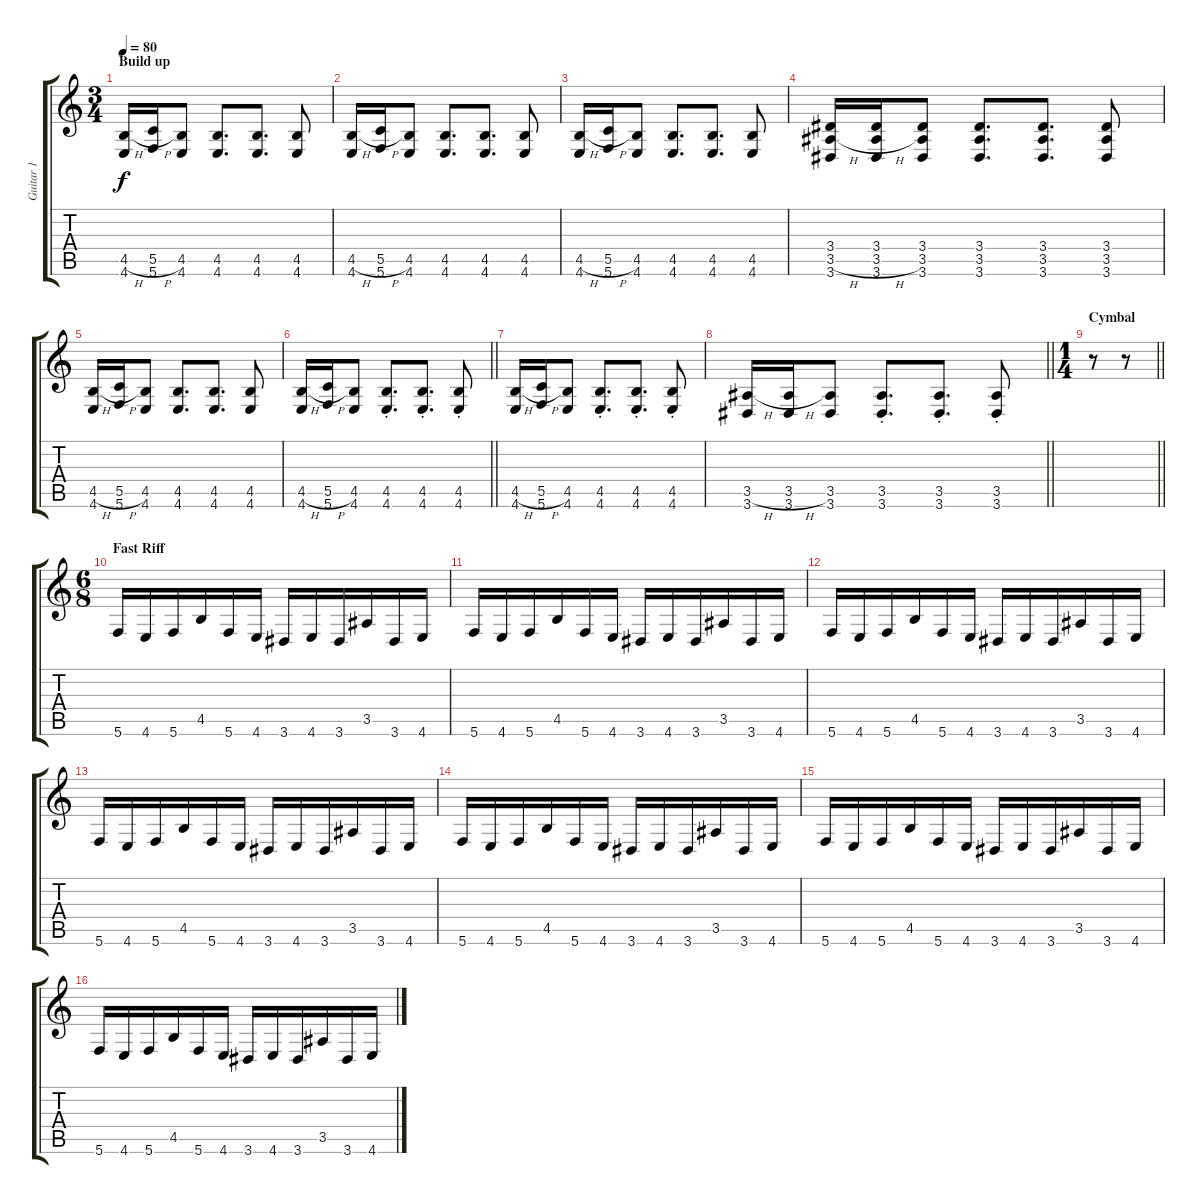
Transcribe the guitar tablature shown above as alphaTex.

\track ("Guitar 1" "Guitar 1") {instrument distortionguitar}
\staff {score tabs}
\tuning (D4 A3 F3 C3 G2 C2) {hide}
\ts (3 4)
\section ("" "Build up")
\tempo 80
\clef g2
\ks c
(4.5{h} 4.6).16{dy f} (5.5{h} 5.6).16 (4.5 4.6).8 (4.5 4.6).8{d} (4.5 4.6).8{d} (4.5 4.6).8 |
(4.5{h} 4.6).16 (5.5{h} 5.6).16 (4.5 4.6).8 (4.5 4.6).8{d} (4.5 4.6).8{d} (4.5 4.6).8 |
(4.5{h} 4.6).16 (5.5{h} 5.6).16 (4.5 4.6).8 (4.5 4.6).8{d} (4.5 4.6).8{d} (4.5 4.6).8 |
(3.4 3.5{h} 3.6).16 (3.4 3.5{h} 3.6).16 (3.4 3.5 3.6).8 (3.4 3.5 3.6).8{d} (3.4 3.5 3.6).8{d} (3.4 3.5 3.6).8 |
(4.5{h} 4.6).16 (5.5{h} 5.6).16 (4.5 4.6).8 (4.5 4.6).8{d} (4.5 4.6).8{d} (4.5 4.6).8 |
\barLineRight lightlight
(4.5{h} 4.6).16 (5.5{h} 5.6).16 (4.5 4.6).8 (4.5{st} 4.6{st}).8{d} (4.5{st} 4.6{st}).8{d} (4.5{st} 4.6{st}).8 |
(4.5{h} 4.6).16 (5.5{h} 5.6).16 (4.5 4.6).8 (4.5{st} 4.6{st}).8{d} (4.5{st} 4.6{st}).8{d} (4.5{st} 4.6{st}).8 |
\barLineRight lightlight
(3.5{h} 3.6).16 (3.5{h} 3.6).16 (3.5 3.6).8 (3.5{st} 3.6{st}).8{d} (3.5{st} 3.6{st}).8{d} (3.5{st} 3.6{st}).8 |
\ts (1 4)
\section ("" "Cymbal")
\barLineRight lightlight
r.8 r.8 |
\ts (6 8)
\section ("" "Fast Riff")
5.6.16 4.6.16 5.6.16 4.5.16 5.6.16 4.6.16 3.6.16 4.6.16 3.6.16 3.5.16 3.6.16 4.6.16 |
5.6.16 4.6.16 5.6.16 4.5.16 5.6.16 4.6.16 3.6.16 4.6.16 3.6.16 3.5.16 3.6.16 4.6.16 |
5.6.16 4.6.16 5.6.16 4.5.16 5.6.16 4.6.16 3.6.16 4.6.16 3.6.16 3.5.16 3.6.16 4.6.16 |
5.6.16 4.6.16 5.6.16 4.5.16 5.6.16 4.6.16 3.6.16 4.6.16 3.6.16 3.5.16 3.6.16 4.6.16 |
5.6.16 4.6.16 5.6.16 4.5.16 5.6.16 4.6.16 3.6.16 4.6.16 3.6.16 3.5.16 3.6.16 4.6.16 |
5.6.16 4.6.16 5.6.16 4.5.16 5.6.16 4.6.16 3.6.16 4.6.16 3.6.16 3.5.16 3.6.16 4.6.16 |
5.6.16 4.6.16 5.6.16 4.5.16 5.6.16 4.6.16 3.6.16 4.6.16 3.6.16 3.5.16 3.6.16 4.6.16
